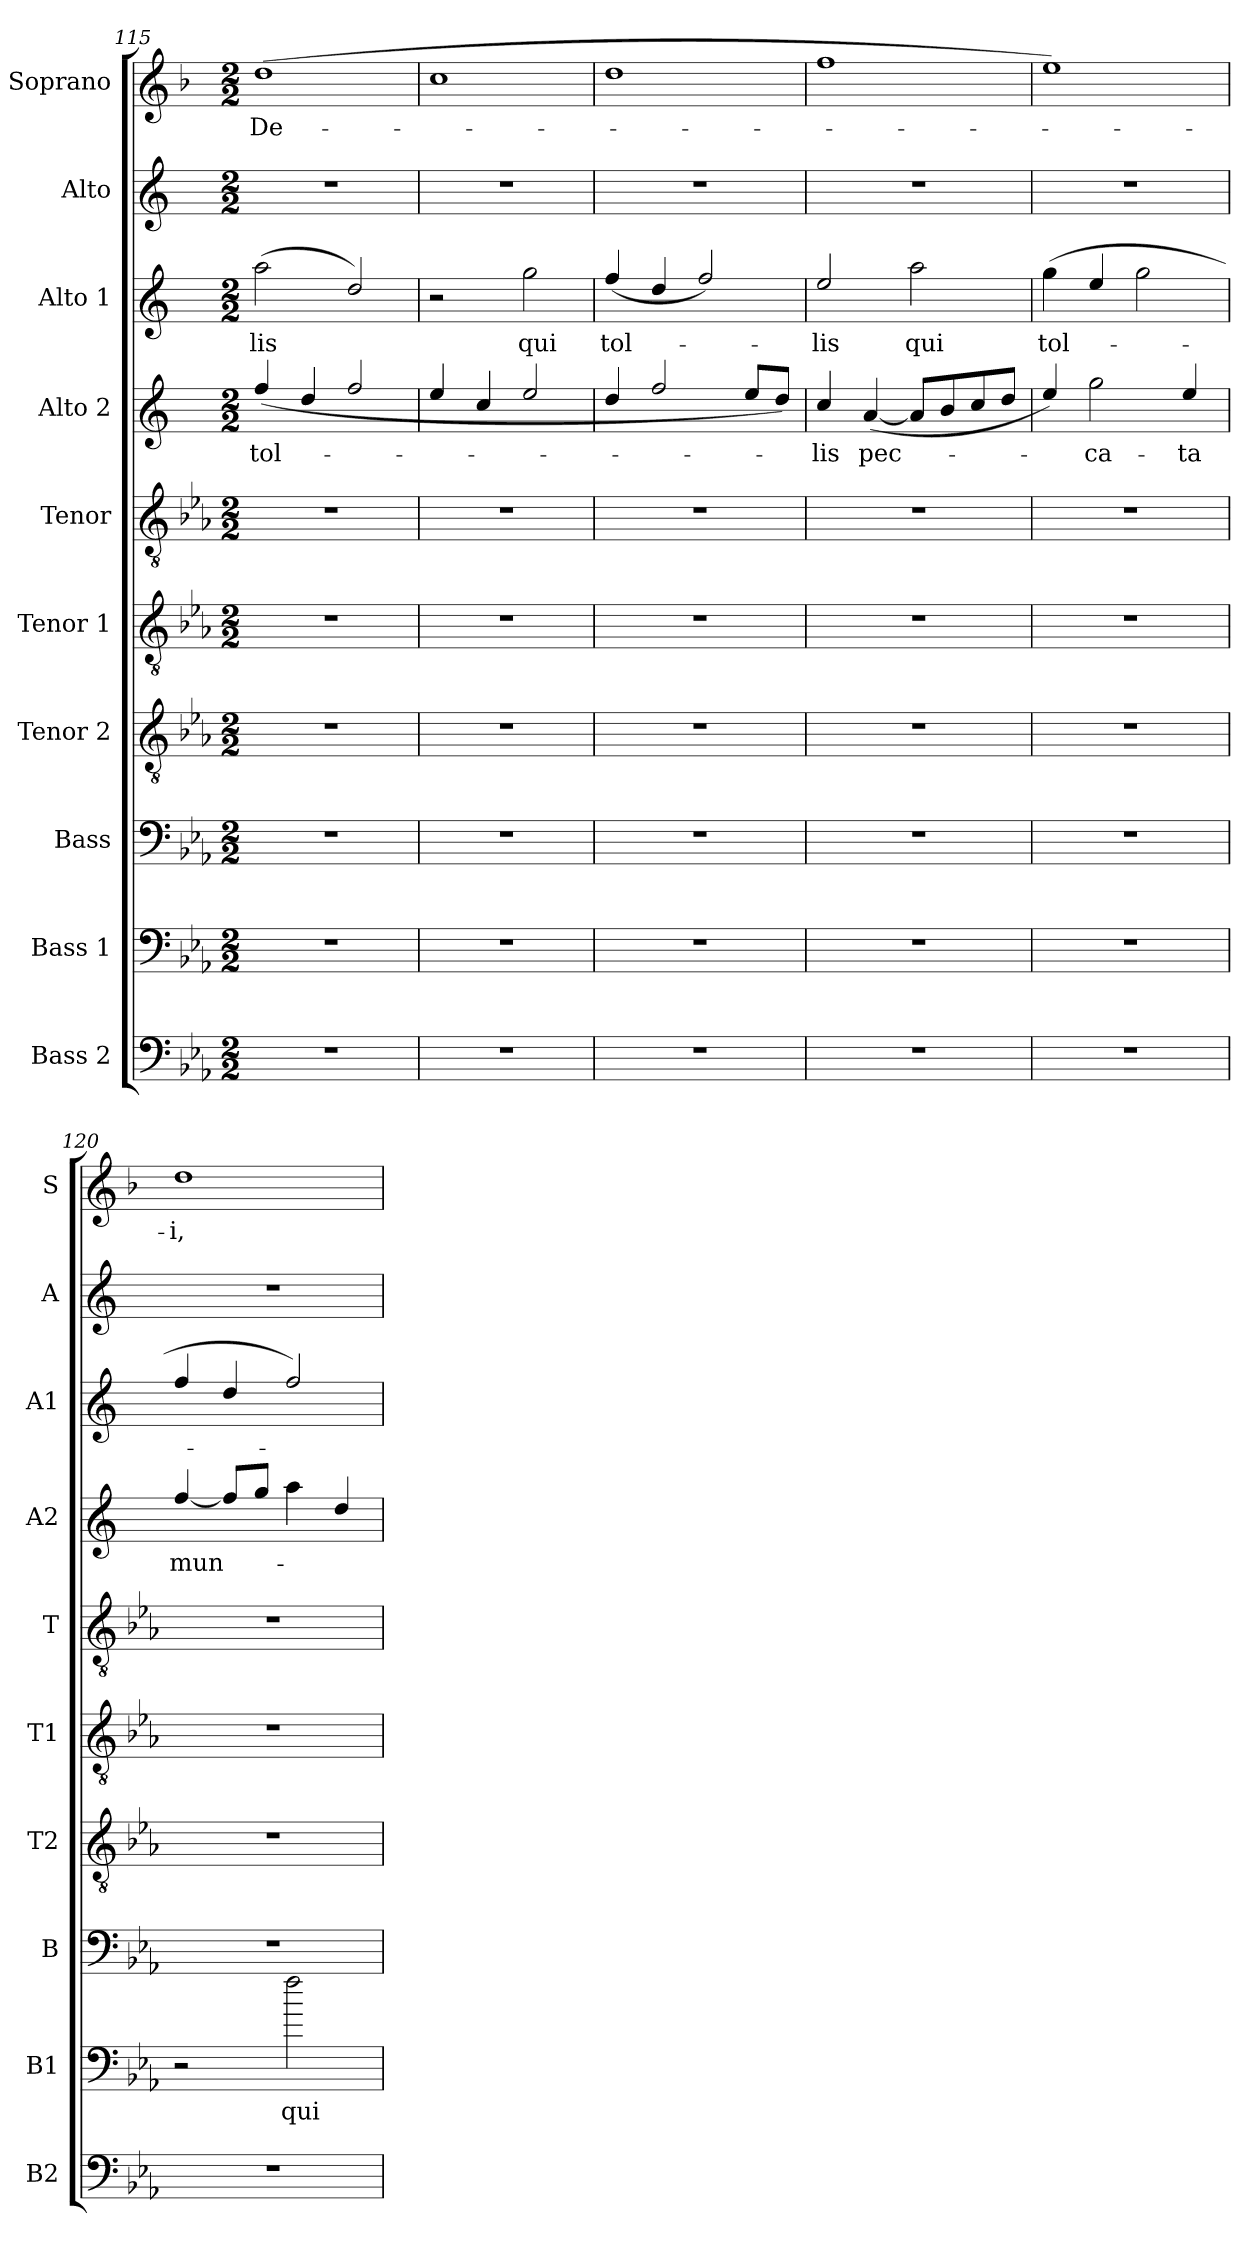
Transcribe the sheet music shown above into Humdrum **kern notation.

**kern	**kern	**text	**kern	**kern	**kern	**kern	**kern	**text	**kern	**text	**kern	**kern	**text
*part10	*part9	*part9	*part8	*part7	*part6	*part5	*part4	*part4	*part3	*part3	*part2	*part1	*part1
*staff10	*staff9	*staff9	*staff8	*staff7	*staff6	*staff5	*staff4	*staff4	*staff3	*staff3	*staff2	*staff1	*staff1
*I"Bass 2	*I"Bass 1	*	*I"Bass	*I"Tenor 2	*I"Tenor 1	*I"Tenor	*I"Alto 2	*	*I"Alto 1	*	*I"Alto	*I"Soprano	*
*I'B2	*I'B1	*	*I'B	*I'T2	*I'T1	*I'T	*I'A2	*	*I'A1	*	*I'A	*I'S	*
*clefF4	*clefF4	*	*clefF4	*clefGv2	*clefGv2	*clefGv2	*clefG2	*	*clefG2	*	*clefG2	*clefG2	*
*ITrd12c21	*ITrd12c21	*	*ITrd12c21	*ITrd8c14	*ITrd8c14	*ITrd8c14	*ITrd5c9	*	*ITrd5c9	*	*ITrd5c9	*ITrd1c2	*
*k[b-e-a-]	*k[b-e-a-]	*	*k[b-e-a-]	*k[b-e-a-]	*k[b-e-a-]	*k[b-e-a-]	*k[b-e-a-]	*	*k[b-e-a-]	*	*k[b-e-a-]	*k[b-e-a-]	*
*c:	*c:	*	*c:	*c:	*c:	*c:	*c:	*	*c:	*	*c:	*c:	*
*M2/2	*M2/2	*	*M2/2	*M2/2	*M2/2	*M2/2	*M2/2	*	*M2/2	*	*M2/2	*M2/2	*
=115	=115	=115	=115	=115	=115	=115	=115	=115	=115	=115	=115	=115	=115
!	!	!	!	!	!	!	!	!LO:LY:b	!	!LO:LY:b	!	!	!LO:LY:b
1r	1r	.	1r	1r	1r	1r	(<4a-/	tol-	(>2cc\	-lis	1r	(>1cc	De-
.	.	.	.	.	.	.	4f/	.	.	.	.	.	.
.	.	.	.	.	.	.	2a-/	.	2f/)	.	.	.	.
=116	=116	=116	=116	=116	=116	=116	=116	=116	=116	=116	=116	=116	=116
1r	1r	.	1r	1r	1r	1r	4g/	.	2r	.	1r	1b-	.
.	.	.	.	.	.	.	4e-/	.	.	.	.	.	.
!	!	!	!	!	!	!	!	!	!	!LO:LY:b	!	!	!
.	.	.	.	.	.	.	2g/	.	2b-\	qui	.	.	.
=117	=117	=117	=117	=117	=117	=117	=117	=117	=117	=117	=117	=117	=117
!	!	!	!	!	!	!	!	!	!	!LO:LY:b	!	!	!
1r	1r	.	1r	1r	1r	1r	4f/	.	(<4a-/	tol-	1r	1cc	.
.	.	.	.	.	.	.	2a-/	.	4f/	.	.	.	.
.	.	.	.	.	.	.	.	.	2a-/)	.	.	.	.
.	.	.	.	.	.	.	8g/L	.	.	.	.	.	.
.	.	.	.	.	.	.	8f/J)	.	.	.	.	.	.
=118	=118	=118	=118	=118	=118	=118	=118	=118	=118	=118	=118	=118	=118
!	!	!	!	!	!	!	!	!LO:LY:b	!	!LO:LY:b	!	!	!
1r	1r	.	1r	1r	1r	1r	4e-/	-lis	2g/	-lis	1r	1ee-	.
!	!	!	!	!	!	!	!	!LO:LY:b	!	!	!	!	!
.	.	.	.	.	.	.	(<[4c/	pec-	.	.	.	.	.
!	!	!	!	!	!	!	!	!	!	!LO:LY:b	!	!	!
.	.	.	.	.	.	.	8c/L]	.	2cc\	qui	.	.	.
.	.	.	.	.	.	.	8d/	.	.	.	.	.	.
.	.	.	.	.	.	.	8e-/	.	.	.	.	.	.
.	.	.	.	.	.	.	8f/J	.	.	.	.	.	.
!!LO:LB:g=z
=119	=119	=119	=119	=119	=119	=119	=119	=119	=119	=119	=119	=119	=119
!	!	!	!	!	!	!	!	!	!	!LO:LY:b	!	!	!
1r	1r	.	1r	1r	1r	1r	4g/)	.	(>4b-\	tol-	1r	1dd)	.
!	!	!	!	!	!	!	!	!LO:LY:b	!	!	!	!	!
.	.	.	.	.	.	.	2b-\	-ca-	4g/	.	.	.	.
.	.	.	.	.	.	.	.	.	2b-\	.	.	.	.
!	!	!	!	!	!	!	!	!LO:LY:b	!	!	!	!	!
.	.	.	.	.	.	.	4g/	-ta	.	.	.	.	.
=120	=120	=120	=120	=120	=120	=120	=120	=120	=120	=120	=120	=120	=120
!	!	!	!	!	!	!	!	!LO:LY:b	!	!	!	!	!LO:LY:b
1r	2r	.	1r	1r	1r	1r	[4a-/	mun-	4a-/	.	1r	1cc	-i,
.	.	.	.	.	.	.	8a-/L]	.	4f/	.	.	.	.
.	.	.	.	.	.	.	8b-/J	.	.	.	.	.	.
!	!	!LO:LY:b	!	!	!	!	!	!	!	!	!	!	!
.	2f\	qui	.	.	.	.	4cc\	.	2a-/)	.	.	.	.
.	.	.	.	.	.	.	4f/	.	.	.	.	.	.
=	=	=	=	=	=	=	=	=	=	=	=	=	=
*-	*-	*-	*-	*-	*-	*-	*-	*-	*-	*-	*-	*-	*-
